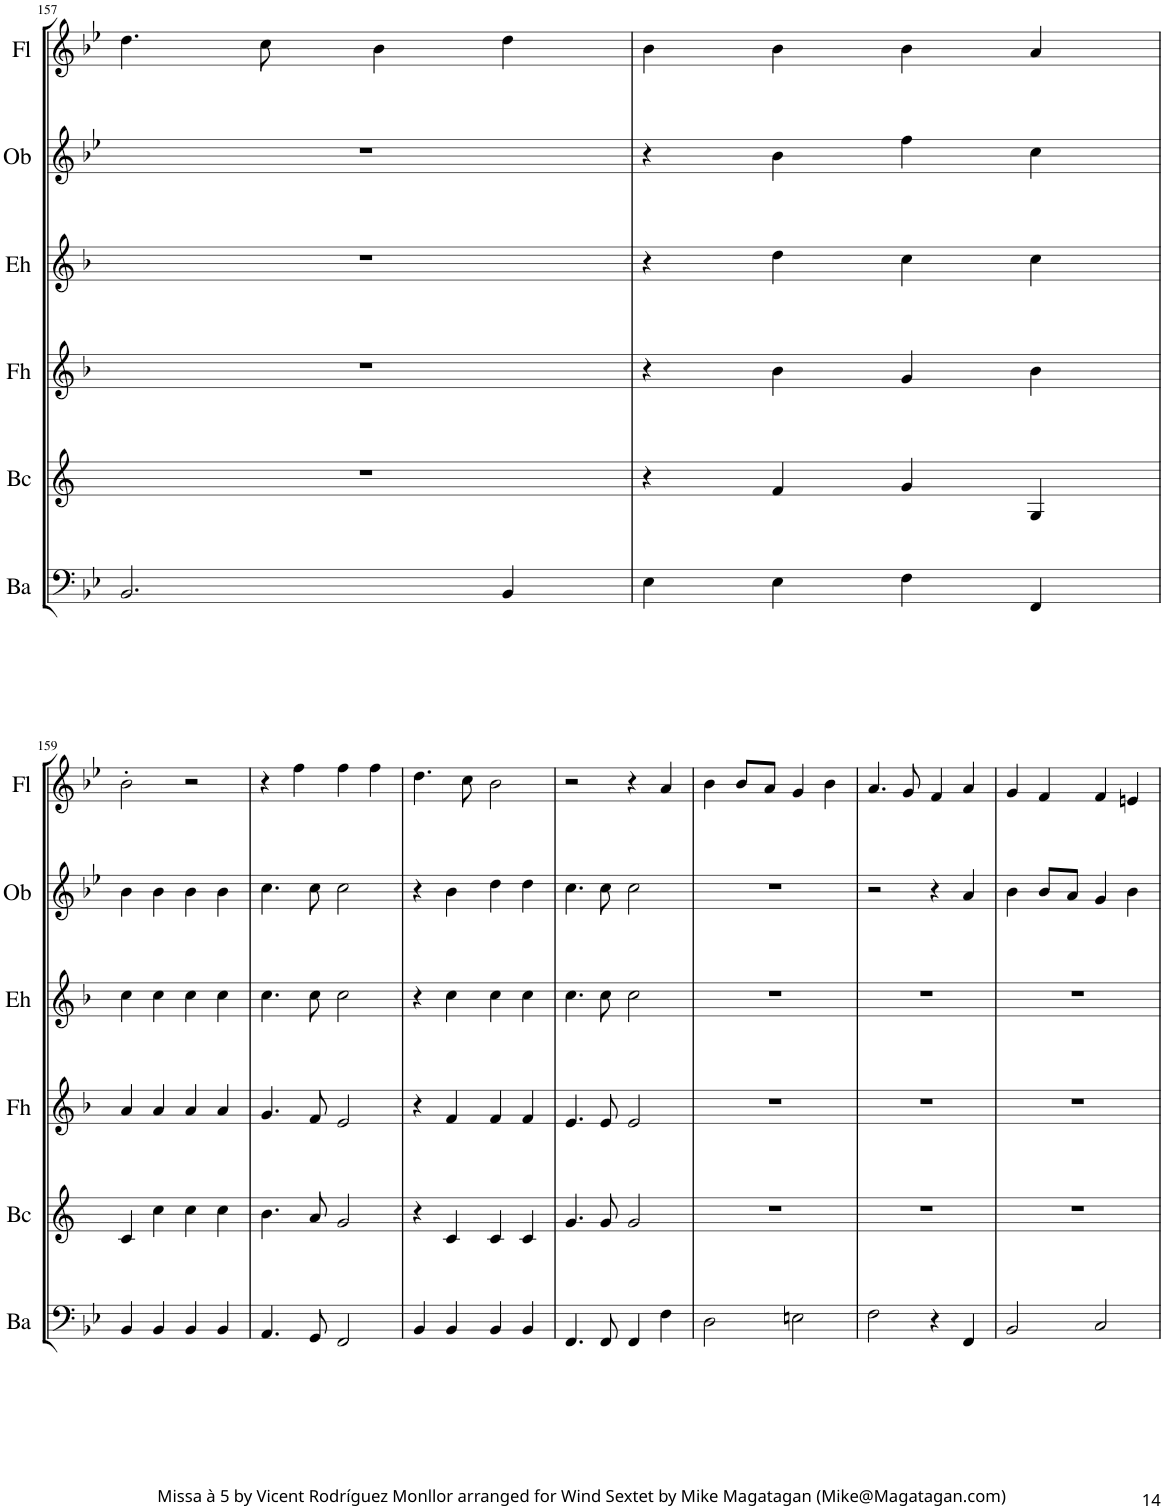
**kern	**kern	**kern	**kern	**kern	**kern
*part6	*part5	*part4	*part3	*part2	*part1
*staff6	*staff5	*staff4	*staff3	*staff2	*staff1
*I"Bassoon	*I"Bass Clarinet	*I"Horn in F	*I"English Horn	*I"Oboe	*I"Flute
*I'Ba	*I'Bc	*	*I'Eh	*I'Ob	*I'Fl
!!LO:PB:g=z
*clefF4	*clefG2	*clefG2	*clefG2	*clefG2	*clefG2
*	*Trd8c14	*Trd4c7	*Trd4c7	*	*
*k[b-e-]	*k[]	*k[b-]	*k[b-]	*k[b-e-]	*k[b-e-]
*M4/4	*M4/4	*M4/4	*M4/4	*M4/4	*M4/4
*met(c)	*met(c)	*met(c)	*met(c)	*met(c)	*met(c)
=157	=157	=157	=157	=157	=157
2.BB-/	1r	1r	1r	1r	4.dd\
.	.	.	.	.	8cc\
.	.	.	.	.	4b-\
4BB-/	.	.	.	.	4dd\
=158	=158	=158	=158	=158	=158
4E-\	4r	4r	4r	4r	4b-\
4E-\	4f/	4b-\	4dd\	4b-\	4b-\
4F\	4g/	4g/	4cc\	4ff\	4b-\
4FF/	4G/	4b-\	4cc\	4cc\	4a/
!!LO:LB:g=z
=159	=159	=159	=159	=159	=159
4BB-/	4c/	4a/	4cc\	4b-\	2b-'\
4BB-/	4cc\	4a/	4cc\	4b-\	.
4BB-/	4cc\	4a/	4cc\	4b-\	2r
4BB-/	4cc\	4a/	4cc\	4b-\	.
=160	=160	=160	=160	=160	=160
4.AA/	4.b\	4.g/	4.cc\	4.cc\	4r
.	.	.	.	.	4ff\
8GG/	8a/	8f/	8cc\	8cc\	.
2FF/	2g/	2e/	2cc\	2cc\	4ff\
.	.	.	.	.	4ff\
=161	=161	=161	=161	=161	=161
4BB-/	4r	4r	4r	4r	4.dd\
4BB-/	4c/	4f/	4cc\	4b-\	.
.	.	.	.	.	8cc\
4BB-/	4c/	4f/	4cc\	4dd\	2b-\
4BB-/	4c/	4f/	4cc\	4dd\	.
=162	=162	=162	=162	=162	=162
4.FF/	4.g/	4.e/	4.cc\	4.cc\	2r
8FF/	8g/	8e/	8cc\	8cc\	.
4FF/	2g/	2e/	2cc\	2cc\	4r
4F\	.	.	.	.	4a/
=163	=163	=163	=163	=163	=163
2D\	1r	1r	1r	1r	4b-\
.	.	.	.	.	8b-/L
.	.	.	.	.	8a/J
2En\	.	.	.	.	4g/
.	.	.	.	.	4b-\
=164	=164	=164	=164	=164	=164
2F\	1r	1r	1r	2r	4.a/
.	.	.	.	.	8g/
4r	.	.	.	4r	4f/
4FF/	.	.	.	4a/	4a/
=165	=165	=165	=165	=165	=165
2BB-/	1r	1r	1r	4b-\	4g/
.	.	.	.	8b-/L	4f/
.	.	.	.	8a/J	.
2C/	.	.	.	4g/	4f/
.	.	.	.	4b-\	4en/
=	=	=	=	=	=
*-	*-	*-	*-	*-	*-
